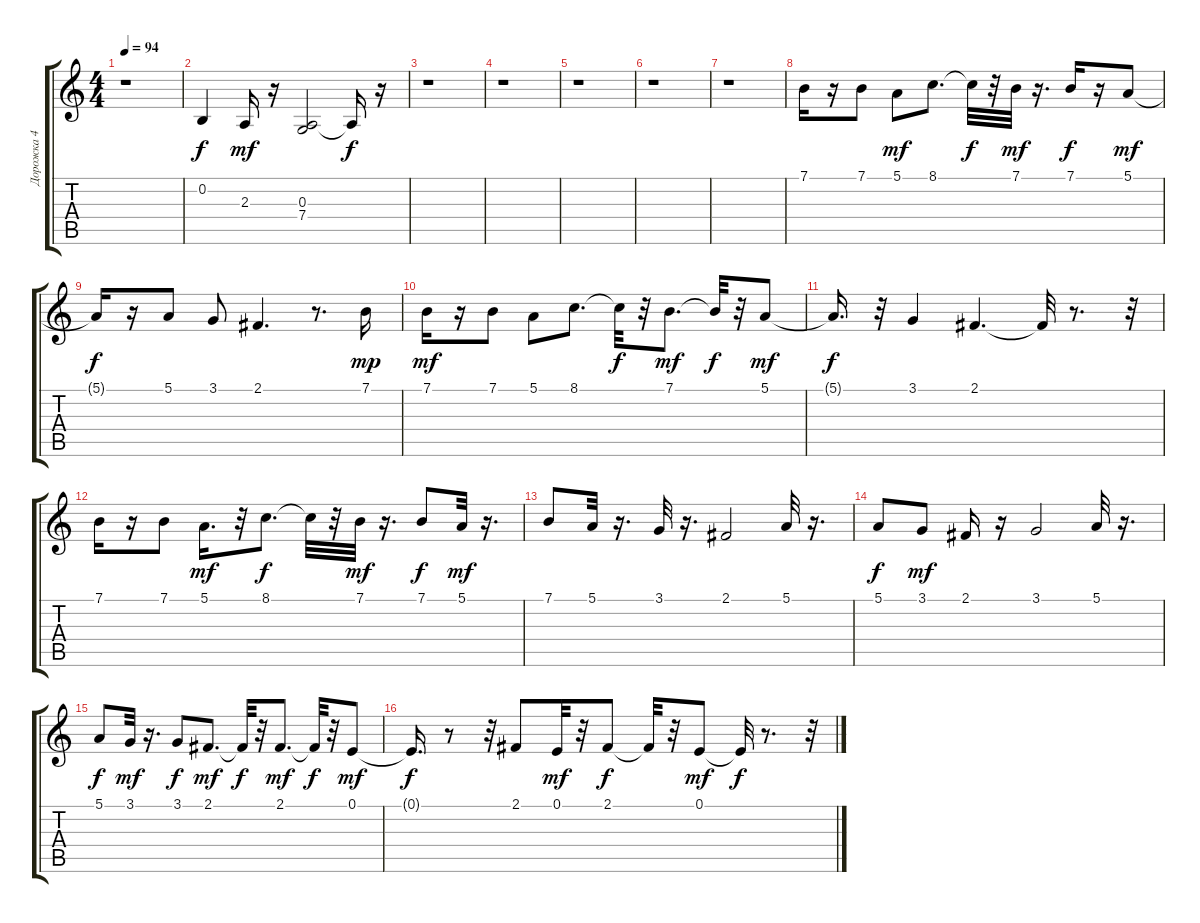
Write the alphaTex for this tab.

\track ("Дорожка 4" "Дорожка 4") {instrument cello}
\staff {score tabs}
\tuning (E4 B3 G3 D3 A2 E2) {hide}
\ts (4 4)
\tempo 94
\clef g2
\ks c
r.1{dy mf} |
0.2.4{dy f} 2.3.16{dy mf} r.16 (0.3 7.4).2 7.4{t}.16{dy f} r.16 |
r.1 |
r.1 |
r.1 |
r.1 |
r.1 |
7.1.16 r.16 7.1.8 5.1.8{dy mf} 8.1.8{d} 8.1{t}.32{dy f} r.32 7.1.32{dy mf} r.16{d} 7.1.16{dy f} r.16 5.1.8{dy mf} |
5.1{t}.16{dy f} r.16 5.1.8 3.1.8 2.1.4{d} r.8{d} 7.1.16{dy mp} |
7.1.16{dy mf} r.16 7.1.8 5.1.8 8.1.8{d} 8.1{t}.32{dy f} r.32 7.1.8{d dy mf} 7.1{t}.32{dy f} r.32 5.1.8{dy mf} |
5.1{t}.16{d dy f} r.32 3.1.4 2.1.4{d} 2.1{t}.32 r.8{d} r.32 |
7.1.16 r.16 7.1.8 5.1.16{d dy mf} r.32 8.1.8{d dy f} 8.1{t}.32 r.32 7.1.32{dy mf} r.16{d} 7.1.8{dy f} 5.1.32{dy mf} r.16{d} |
7.1.8 5.1.32 r.16{d} 3.1.32 r.16{d} 2.1.2 5.1.32 r.16{d} |
5.1.8{dy f} 3.1.8{dy mf} 2.1.16 r.16 3.1.2 5.1.32 r.16{d} |
5.1.8{dy f} 3.1.32{dy mf} r.16{d} 3.1.8{dy f} 2.1.8{d dy mf} 2.1{t}.32{dy f} r.32 2.1.8{d dy mf} 2.1{t}.32{dy f} r.32 0.1.8{dy mf} |
0.1{t}.16{d dy f} r.8 r.32 2.1.8 0.1.32{dy mf} r.32 2.1.8{dy f} 2.1{t}.32 r.32 0.1.8{dy mf} 0.1{t}.32{dy f} r.8{d} r.32
